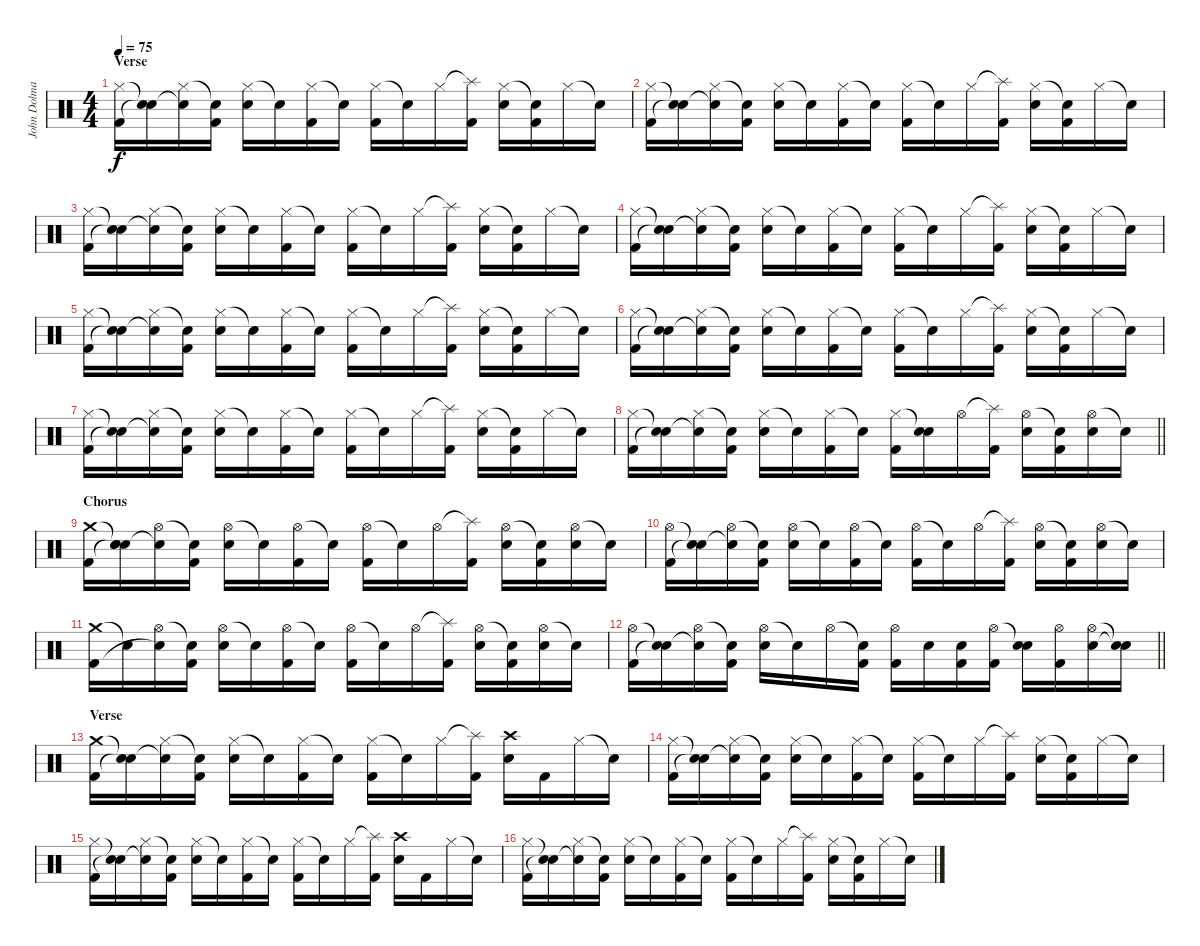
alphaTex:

\track ("John Dolmayan" "John Dolma") {instrument percussion}
\staff {score}
\articulation defaults
\ts (4 4)
\section ("" "Verse")
\tempo 75
\clef neutral
\ks c
("Hi-Hat (closed)" "Kick (hit) 2").16{dy f} ("Snare (hit)"{t} "Snare (hit)"{t}).16 ("Hi-Hat (closed)" "Snare (hit)"{t}).16 ("Snare (hit)"{t} "Kick (hit) 2").16 ("Hi-Hat (closed)" "Electric Snare (hit)").16 "Snare (hit)"{t}.16 ("Hi-Hat (closed)" "Kick (hit) 2").16 "Snare (hit)"{t}.16 ("Hi-Hat (closed)" "Kick (hit) 2").16 "Snare (hit)"{t}.16 "Hi-Hat (closed)".16 ("Splash (hit)"{t} "Kick (hit) 2").16 ("Hi-Hat (closed)" "Electric Snare (hit)").16 ("Snare (hit)"{t} "Kick (hit) 2").16 "Hi-Hat (closed)".16 "Snare (hit)"{t}.16 |
("Hi-Hat (closed)" "Kick (hit) 2").16 ("Snare (hit)"{t} "Snare (hit)"{t}).16 ("Hi-Hat (closed)" "Snare (hit)"{t}).16 ("Snare (hit)"{t} "Kick (hit) 2").16 ("Hi-Hat (closed)" "Electric Snare (hit)").16 "Snare (hit)"{t}.16 ("Hi-Hat (closed)" "Kick (hit) 2").16 "Snare (hit)"{t}.16 ("Hi-Hat (closed)" "Kick (hit) 2").16 "Snare (hit)"{t}.16 "Hi-Hat (closed)".16 ("Splash (hit)"{t} "Kick (hit) 2").16 ("Hi-Hat (closed)" "Electric Snare (hit)").16 ("Snare (hit)"{t} "Kick (hit) 2").16 "Hi-Hat (closed)".16 "Snare (hit)"{t}.16 |
("Hi-Hat (closed)" "Kick (hit) 2").16 ("Snare (hit)"{t} "Snare (hit)"{t}).16 ("Hi-Hat (closed)" "Snare (hit)"{t}).16 ("Snare (hit)"{t} "Kick (hit) 2").16 ("Hi-Hat (closed)" "Electric Snare (hit)").16 "Snare (hit)"{t}.16 ("Hi-Hat (closed)" "Kick (hit) 2").16 "Snare (hit)"{t}.16 ("Hi-Hat (closed)" "Kick (hit) 2").16 "Snare (hit)"{t}.16 "Hi-Hat (closed)".16 ("Splash (hit)"{t} "Kick (hit) 2").16 ("Hi-Hat (closed)" "Electric Snare (hit)").16 ("Snare (hit)"{t} "Kick (hit) 2").16 "Hi-Hat (closed)".16 "Snare (hit)"{t}.16 |
("Hi-Hat (closed)" "Kick (hit) 2").16 ("Snare (hit)"{t} "Snare (hit)"{t}).16 ("Hi-Hat (closed)" "Snare (hit)"{t}).16 ("Snare (hit)"{t} "Kick (hit) 2").16 ("Hi-Hat (closed)" "Electric Snare (hit)").16 "Snare (hit)"{t}.16 ("Hi-Hat (closed)" "Kick (hit) 2").16 "Snare (hit)"{t}.16 ("Hi-Hat (closed)" "Kick (hit) 2").16 "Snare (hit)"{t}.16 "Hi-Hat (closed)".16 ("Splash (hit)"{t} "Kick (hit) 2").16 ("Hi-Hat (closed)" "Electric Snare (hit)").16 ("Snare (hit)"{t} "Kick (hit) 2").16 "Hi-Hat (closed)".16 "Snare (hit)"{t}.16 |
("Hi-Hat (closed)" "Kick (hit) 2").16 ("Snare (hit)"{t} "Snare (hit)"{t}).16 ("Hi-Hat (closed)" "Snare (hit)"{t}).16 ("Snare (hit)"{t} "Kick (hit) 2").16 ("Hi-Hat (closed)" "Electric Snare (hit)").16 "Snare (hit)"{t}.16 ("Hi-Hat (closed)" "Kick (hit) 2").16 "Snare (hit)"{t}.16 ("Hi-Hat (closed)" "Kick (hit) 2").16 "Snare (hit)"{t}.16 "Hi-Hat (closed)".16 ("Splash (hit)"{t} "Kick (hit) 2").16 ("Hi-Hat (closed)" "Electric Snare (hit)").16 ("Snare (hit)"{t} "Kick (hit) 2").16 "Hi-Hat (closed)".16 "Snare (hit)"{t}.16 |
("Hi-Hat (closed)" "Kick (hit) 2").16 ("Snare (hit)"{t} "Snare (hit)"{t}).16 ("Hi-Hat (closed)" "Snare (hit)"{t}).16 ("Snare (hit)"{t} "Kick (hit) 2").16 ("Hi-Hat (closed)" "Electric Snare (hit)").16 "Snare (hit)"{t}.16 ("Hi-Hat (closed)" "Kick (hit) 2").16 "Snare (hit)"{t}.16 ("Hi-Hat (closed)" "Kick (hit) 2").16 "Snare (hit)"{t}.16 "Hi-Hat (closed)".16 ("Splash (hit)"{t} "Kick (hit) 2").16 ("Hi-Hat (closed)" "Electric Snare (hit)").16 ("Snare (hit)"{t} "Kick (hit) 2").16 "Hi-Hat (closed)".16 "Snare (hit)"{t}.16 |
("Hi-Hat (closed)" "Kick (hit) 2").16 ("Snare (hit)"{t} "Snare (hit)"{t}).16 ("Hi-Hat (closed)" "Snare (hit)"{t}).16 ("Snare (hit)"{t} "Kick (hit) 2").16 ("Hi-Hat (closed)" "Electric Snare (hit)").16 "Snare (hit)"{t}.16 ("Hi-Hat (closed)" "Kick (hit) 2").16 "Snare (hit)"{t}.16 ("Hi-Hat (closed)" "Kick (hit) 2").16 "Snare (hit)"{t}.16 "Hi-Hat (closed)".16 ("Splash (hit)"{t} "Kick (hit) 2").16 ("Hi-Hat (closed)" "Electric Snare (hit)").16 ("Snare (hit)"{t} "Kick (hit) 2").16 "Hi-Hat (closed)".16 "Snare (hit)"{t}.16 |
\barLineRight lightlight
("Hi-Hat (closed)" "Kick (hit) 2").16 ("Snare (hit)"{t} "Snare (hit)"{t}).16 ("Hi-Hat (closed)" "Snare (hit)"{t}).16 ("Snare (hit)"{t} "Kick (hit) 2").16 ("Hi-Hat (closed)" "Electric Snare (hit)").16 "Snare (hit)"{t}.16 ("Hi-Hat (closed)" "Kick (hit) 2").16 "Snare (hit)"{t}.16 ("Hi-Hat (closed)" "Kick (hit) 2").16 ("Snare (hit)"{t} "Electric Snare (hit)").16 "Hi-Hat (open)".16 ("Splash (hit)"{t} "Kick (hit) 2").16 ("Hi-Hat (open)" "Electric Snare (hit)").16 ("Snare (hit)"{t} "Kick (hit) 2").16 ("Hi-Hat (open)" "Electric Snare (hit)").16 "Snare (hit)"{t}.16 |
\section ("" "Chorus")
("Crash medium (hit)" "Kick (hit) 2").16 ("Snare (hit)"{t} "Snare (hit)"{t} "Snare (hit)").16 ("Hi-Hat (open)" "Snare (hit)"{t}).16 ("Snare (hit)"{t} "Kick (hit) 2").16 ("Hi-Hat (open)" "Electric Snare (hit)").16 "Snare (hit)"{t}.16 ("Hi-Hat (open)" "Kick (hit) 2").16 "Snare (hit)"{t}.16 ("Hi-Hat (open)" "Kick (hit) 2").16 "Snare (hit)"{t}.16 "Hi-Hat (open)".16 ("Splash (hit)"{t} "Kick (hit) 2").16 ("Hi-Hat (open)" "Electric Snare (hit)").16 ("Snare (hit)"{t} "Kick (hit) 2").16 ("Hi-Hat (open)" "Electric Snare (hit)").16 "Snare (hit)"{t}.16 |
("Hi-Hat (open)" "Kick (hit) 2").16 ("Snare (hit)"{t} "Snare (hit)"{t}).16 ("Hi-Hat (open)" "Snare (hit)"{t}).16 ("Snare (hit)"{t} "Kick (hit) 2").16 ("Hi-Hat (open)" "Electric Snare (hit)").16 "Snare (hit)"{t}.16 ("Hi-Hat (open)" "Kick (hit) 2").16 "Snare (hit)"{t}.16 ("Hi-Hat (open)" "Kick (hit) 2").16 "Snare (hit)"{t}.16 "Hi-Hat (open)".16 ("Splash (hit)"{t} "Kick (hit) 2").16 ("Hi-Hat (open)" "Electric Snare (hit)").16 ("Snare (hit)"{t} "Kick (hit) 2").16 ("Hi-Hat (open)" "Electric Snare (hit)").16 "Snare (hit)"{t}.16 |
("Crash medium (hit)" "Kick (hit) 2").16 "Snare (hit)"{t}.16 ("Hi-Hat (open)" "Snare (hit)"{t}).16 ("Snare (hit)"{t} "Kick (hit) 2").16 ("Hi-Hat (open)" "Electric Snare (hit)").16 "Snare (hit)"{t}.16 ("Hi-Hat (open)" "Kick (hit) 2").16 "Snare (hit)"{t}.16 ("Hi-Hat (open)" "Kick (hit) 2").16 "Snare (hit)"{t}.16 "Hi-Hat (open)".16 ("Splash (hit)"{t} "Kick (hit) 2").16 ("Hi-Hat (open)" "Electric Snare (hit)").16 ("Snare (hit)"{t} "Kick (hit) 2").16 ("Hi-Hat (open)" "Electric Snare (hit)").16 "Snare (hit)"{t}.16 |
\barLineRight lightlight
("Hi-Hat (open)" "Kick (hit) 2").16 ("Snare (hit)"{t} "Snare (hit)"{t}).16 ("Hi-Hat (open)" "Snare (hit)"{t}).16 ("Snare (hit)"{t} "Kick (hit) 2").16 ("Hi-Hat (open)" "Electric Snare (hit)").16 "Snare (hit)"{t}.16 "Hi-Hat (open)".16 ("Snare (hit)"{t} "Kick (hit) 2").16 ("Hi-Hat (open)" "Kick (hit) 2").16 "Electric Snare (hit)".16 ("Electric Snare (hit)" "Kick (hit) 2").16 ("Hi-Hat (open)" "Kick (hit) 2").16 ("Snare (hit)"{t} "Electric Snare (hit)").16 ("Hi-Hat (open)" "Kick (hit) 2").16 ("Hi-Hat (open)" "Electric Snare (hit)").16 ("Snare (hit)"{t} "Electric Snare (hit)"{t}).16 |
\section ("" "Verse")
("Crash medium (hit)" "Kick (hit) 2").16 ("Snare (hit)"{t} "Snare (hit)"{t}).16 ("Hi-Hat (closed)" "Snare (hit)"{t}).16 ("Snare (hit)"{t} "Kick (hit) 2").16 ("Hi-Hat (closed)" "Electric Snare (hit)").16 "Snare (hit)"{t}.16 ("Hi-Hat (closed)" "Kick (hit) 2").16 "Snare (hit)"{t}.16 ("Hi-Hat (closed)" "Kick (hit) 2").16 "Snare (hit)"{t}.16 "Hi-Hat (closed)".16 ("Splash (hit)"{t} "Kick (hit) 2").16 ("Crash high (hit)" "Electric Snare (hit)").16 "Kick (hit) 2".16 "Hi-Hat (closed)".16 "Snare (hit)"{t}.16 |
("Hi-Hat (closed)" "Kick (hit) 2").16 ("Snare (hit)"{t} "Snare (hit)"{t}).16 ("Hi-Hat (closed)" "Snare (hit)"{t}).16 ("Snare (hit)"{t} "Kick (hit) 2").16 ("Hi-Hat (closed)" "Electric Snare (hit)").16 "Snare (hit)"{t}.16 ("Hi-Hat (closed)" "Kick (hit) 2").16 "Snare (hit)"{t}.16 ("Hi-Hat (closed)" "Kick (hit) 2").16 "Snare (hit)"{t}.16 "Hi-Hat (closed)".16 ("Splash (hit)"{t} "Kick (hit) 2").16 ("Hi-Hat (closed)" "Electric Snare (hit)").16 ("Snare (hit)"{t} "Kick (hit) 2").16 "Hi-Hat (closed)".16 "Snare (hit)"{t}.16 |
("Hi-Hat (closed)" "Kick (hit) 2").16 ("Snare (hit)"{t} "Snare (hit)"{t}).16 ("Hi-Hat (closed)" "Snare (hit)"{t}).16 ("Snare (hit)"{t} "Kick (hit) 2").16 ("Hi-Hat (closed)" "Electric Snare (hit)").16 "Snare (hit)"{t}.16 ("Hi-Hat (closed)" "Kick (hit) 2").16 "Snare (hit)"{t}.16 ("Hi-Hat (closed)" "Kick (hit) 2").16 "Snare (hit)"{t}.16 "Hi-Hat (closed)".16 ("Splash (hit)"{t} "Kick (hit) 2").16 ("Crash high (hit)" "Electric Snare (hit)").16 "Kick (hit) 2".16 "Hi-Hat (closed)".16 "Snare (hit)"{t}.16 |
("Hi-Hat (closed)" "Kick (hit) 2").16 ("Snare (hit)"{t} "Snare (hit)"{t}).16 ("Hi-Hat (closed)" "Snare (hit)"{t}).16 ("Snare (hit)"{t} "Kick (hit) 2").16 ("Hi-Hat (closed)" "Electric Snare (hit)").16 "Snare (hit)"{t}.16 ("Hi-Hat (closed)" "Kick (hit) 2").16 "Snare (hit)"{t}.16 ("Hi-Hat (closed)" "Kick (hit) 2").16 "Snare (hit)"{t}.16 "Hi-Hat (closed)".16 ("Splash (hit)"{t} "Kick (hit) 2").16 ("Hi-Hat (closed)" "Electric Snare (hit)").16 ("Snare (hit)"{t} "Kick (hit) 2").16 "Hi-Hat (closed)".16 "Snare (hit)"{t}.16
